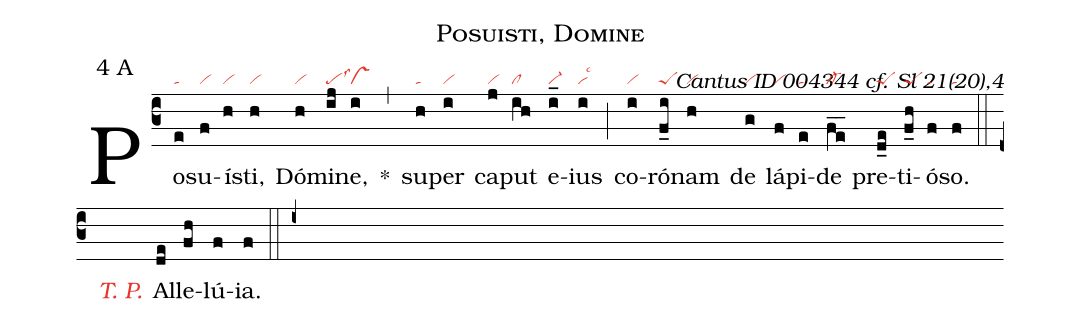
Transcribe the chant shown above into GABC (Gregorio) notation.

name: Posuisti, Domine;
mode: 4;
mode-differentia: A;
commentary: Cantus ID 004344 cf. Sl 21(20),4;
nabc-lines: 1;
%%
(c3)

Po(e|ta)su(f|vi)í(h|vi)sti,(h|vi) Dó(h|vi)mi(ij|pelss3)ne,(i|vs) *(,) su(h|ta)per(i|vi) ca(j|vi)put(ih|cl) e(i_|vi-)ius(i|vilsc3) (;) co(i|vi)ró(f_i|peS)nam(h|vi) de(g|vi) lá(f|vi)pi(e|ta)de(f_e_|cl-) pre(d_e|peS)ti(f_h|peS)ó(f|ta)so.(f|ta) (::)

<nlba><c><i>T. P.</i></c>() Al</nlba>(de)le(fh)lú(f)ia.(f) (::i+)
